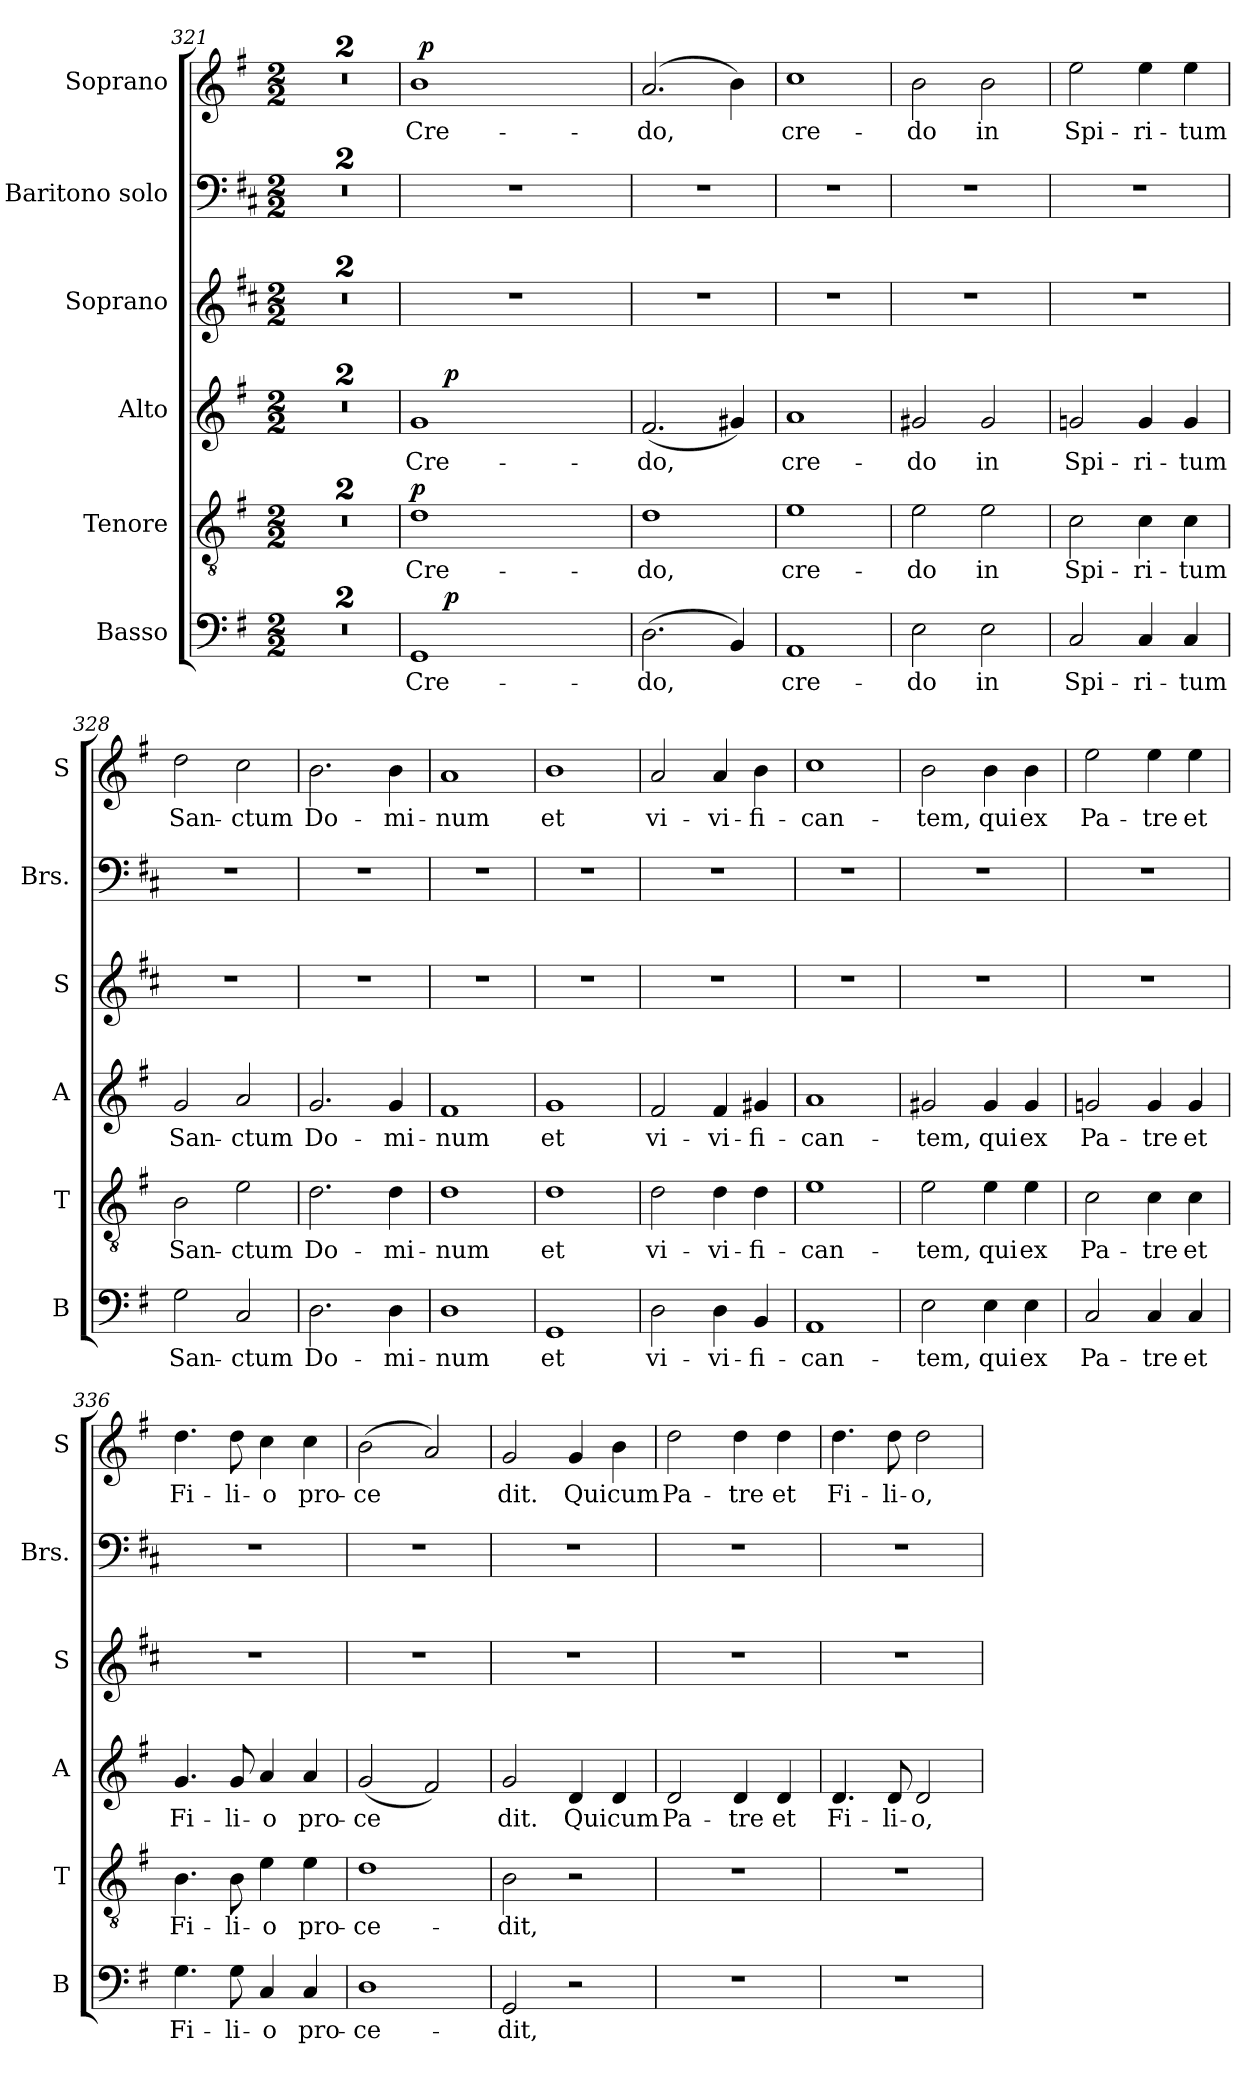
**kern	**text	**dynam	**kern	**text	**dynam	**kern	**text	**dynam	**kern	**kern	**kern	**text	**dynam
*part6	*part6	*part6	*part5	*part5	*part5	*part4	*part4	*part4	*part3	*part2	*part1	*part1	*part1
*staff6	*staff6	*staff6	*staff5	*staff5	*staff5	*staff4	*staff4	*staff4	*staff3	*staff2	*staff1	*staff1	*staff1
*I"Basso	*	*	*I"Tenore	*	*	*I"Alto	*	*	*I"Soprano	*I"Baritono  solo	*I"Soprano	*	*
*I'B	*	*	*I'T	*	*	*I'A	*	*	*I'S	*I'Brs.	*I'S	*	*
*clefF4	*	*	*clefGv2	*	*	*clefG2	*	*	*clefG2	*clefF4	*clefG2	*	*
*k[f#]	*	*	*k[f#]	*	*	*k[f#]	*	*	*k[f#c#]	*k[f#c#]	*k[f#]	*	*
*G:	*	*	*G:	*	*	*G:	*	*	*D:	*D:	*G:	*	*
*M2/2	*	*	*M2/2	*	*	*M2/2	*	*	*M2/2	*M2/2	*M2/2	*	*
=321	=321	=321	=321	=321	=321	=321	=321	=321	=321	=321	=321	=321	=321
1r	.	.	1r	.	.	1r	.	.	1r	1r	1r	.	.
=322	=322	=322	=322	=322	=322	=322	=322	=322	=322	=322	=322	=322	=322
1r	.	.	1r	.	.	1r	.	.	1r	1r	1r	.	.
=323	=323	=323	=323	=323	=323	=323	=323	=323	=323	=323	=323	=323	=323
!	!LO:LY:b:cj	!	!	!LO:LY:b:cj	!LO:DY:a	!	!LO:LY:b:cj	!	!	!	!	!LO:LY:b:cj	!
*^	*	*	*	*	*	*^	*	*	*	*	*^	*	*
1GG	16ryy	Cre-	.	1d	Cre-	p	1g	16ryy	Cre-	.	1r	1r	1b	64ryy	Cre-	.
!	!	!	!	!	!	!	!	!	!	!	!	!	!	!	!	!LO:DY:a
.	.	.	.	.	.	.	.	.	.	.	.	.	.	2ryy	.	p
.	64ryy	.	.	.	.	.	.	64ryy	.	.	.	.	.	.	.	.
!	!	!	!LO:DY:a	!	!	!	!	!	!	!LO:DY:a	!	!	!	!	!	!
.	2ryy	.	p	.	.	.	.	2ryy	.	p	.	.	.	.	.	.
.	.	.	.	.	.	.	.	.	.	.	.	.	.	4ryy	.	.
.	4ryy	.	.	.	.	.	.	4ryy	.	.	.	.	.	.	.	.
.	.	.	.	.	.	.	.	.	.	.	.	.	.	8...ryy	.	.
.	8ryy	.	.	.	.	.	.	8ryy	.	.	.	.	.	.	.	.
.	32.ryy	.	.	.	.	.	.	32.ryy	.	.	.	.	.	.	.	.
=324	=324	=324	=324	=324	=324	=324	=324	=324	=324	=324	=324	=324	=324	=324	=324	=324
!	!	!LO:LY:b:cj	!	!	!LO:LY:b:cj	!	!	!	!LO:LY:b:cj	!	!	!	!	!	!LO:LY:b:cj	!
*v	*v	*	*	*	*	*	*v	*v	*	*	*	*	*v	*v	*	*
(>2.D\	-do,	.	1d	-do,	.	(<2.f#/	-do,	.	1r	1r	(>2.a/	-do,	.
!	!LO:LY:b:cj	!	!	!	!	!	!LO:LY:b:cj	!	!	!	!	!LO:LY:b:cj	!
4BB/)	.	.	.	.	.	4g#X/)	.	.	.	.	4b\)	.	.
=325	=325	=325	=325	=325	=325	=325	=325	=325	=325	=325	=325	=325	=325
!	!LO:LY:b:cj	!	!	!LO:LY:b:cj	!	!	!LO:LY:b:cj	!	!	!	!	!LO:LY:b:cj	!
1AA	cre-	.	1e	cre-	.	1a	cre-	.	1r	1r	1cc	cre-	.
=326	=326	=326	=326	=326	=326	=326	=326	=326	=326	=326	=326	=326	=326
!	!LO:LY:b:cj	!	!	!LO:LY:b:cj	!	!	!LO:LY:b:cj	!	!	!	!	!LO:LY:b:cj	!
2E\	-do	.	2e\	-do	.	2g#X/	-do	.	1r	1r	2b\	-do	.
!	!LO:LY:b:cj	!	!	!LO:LY:b:cj	!	!	!LO:LY:b:cj	!	!	!	!	!LO:LY:b:cj	!
2E\	in	.	2e\	in	.	2g#/	in	.	.	.	2b\	in	.
=327	=327	=327	=327	=327	=327	=327	=327	=327	=327	=327	=327	=327	=327
!	!LO:LY:b:cj	!	!	!LO:LY:b:cj	!	!	!LO:LY:b:cj	!	!	!	!	!LO:LY:b:cj	!
2C/	Spi-	.	2c\	Spi-	.	2gn/	Spi-	.	1r	1r	2ee\	Spi-	.
!	!LO:LY:b:cj	!	!	!LO:LY:b:cj	!	!	!LO:LY:b:cj	!	!	!	!	!LO:LY:b:cj	!
4C/	-ri-	.	4c\	-ri-	.	4g/	-ri-	.	.	.	4ee\	-ri-	.
!	!LO:LY:b:cj	!	!	!LO:LY:b:cj	!	!	!LO:LY:b:cj	!	!	!	!	!LO:LY:b:cj	!
4C/	-tum	.	4c\	-tum	.	4g/	-tum	.	.	.	4ee\	-tum	.
=328	=328	=328	=328	=328	=328	=328	=328	=328	=328	=328	=328	=328	=328
!	!LO:LY:b:cj	!	!	!LO:LY:b:cj	!	!	!LO:LY:b:cj	!	!	!	!	!LO:LY:b:cj	!
2G\	San-	.	2B\	San-	.	2g/	San-	.	1r	1r	2dd\	San-	.
!	!LO:LY:b:cj	!	!	!LO:LY:b:cj	!	!	!LO:LY:b:cj	!	!	!	!	!LO:LY:b:cj	!
2C/	-ctum	.	2e\	-ctum	.	2a/	-ctum	.	.	.	2cc\	-ctum	.
!!LO:LB:g=z
=329	=329	=329	=329	=329	=329	=329	=329	=329	=329	=329	=329	=329	=329
!	!LO:LY:b:cj	!	!	!LO:LY:b:cj	!	!	!LO:LY:b:cj	!	!	!	!	!LO:LY:b:cj	!
2.D\	Do-	.	2.d\	Do-	.	2.g/	Do-	.	1r	1r	2.b\	Do-	.
!	!LO:LY:b:cj	!	!	!LO:LY:b:cj	!	!	!LO:LY:b:cj	!	!	!	!	!LO:LY:b:cj	!
4D\	-mi-	.	4d\	-mi-	.	4g/	-mi-	.	.	.	4b\	-mi-	.
=330	=330	=330	=330	=330	=330	=330	=330	=330	=330	=330	=330	=330	=330
!	!LO:LY:b:cj	!	!	!LO:LY:b:cj	!	!	!LO:LY:b:cj	!	!	!	!	!LO:LY:b:cj	!
1D	-num	.	1d	-num	.	1f#	-num	.	1r	1r	1a	-num	.
=331	=331	=331	=331	=331	=331	=331	=331	=331	=331	=331	=331	=331	=331
!	!LO:LY:b:cj	!	!	!LO:LY:b:cj	!	!	!LO:LY:b:cj	!	!	!	!	!LO:LY:b:cj	!
1GG	et	.	1d	et	.	1g	et	.	1r	1r	1b	et	.
=332	=332	=332	=332	=332	=332	=332	=332	=332	=332	=332	=332	=332	=332
!	!LO:LY:b:cj	!	!	!LO:LY:b:cj	!	!	!LO:LY:b:cj	!	!	!	!	!LO:LY:b:cj	!
2D\	vi-	.	2d\	vi-	.	2f#/	vi-	.	1r	1r	2a/	vi-	.
!	!LO:LY:b:cj	!	!	!LO:LY:b:cj	!	!	!LO:LY:b:cj	!	!	!	!	!LO:LY:b:cj	!
4D\	-vi-	.	4d\	-vi-	.	4f#/	-vi-	.	.	.	4a/	-vi-	.
!	!LO:LY:b:cj	!	!	!LO:LY:b:cj	!	!	!LO:LY:b:cj	!	!	!	!	!LO:LY:b:cj	!
4BB/	-fi-	.	4d\	-fi-	.	4g#X/	-fi-	.	.	.	4b\	-fi-	.
=333	=333	=333	=333	=333	=333	=333	=333	=333	=333	=333	=333	=333	=333
!	!LO:LY:b:cj	!	!	!LO:LY:b:cj	!	!	!LO:LY:b:cj	!	!	!	!	!LO:LY:b:cj	!
1AA	-can-	.	1e	-can-	.	1a	-can-	.	1r	1r	1cc	-can-	.
=334	=334	=334	=334	=334	=334	=334	=334	=334	=334	=334	=334	=334	=334
!	!LO:LY:b:cj	!	!	!LO:LY:b:cj	!	!	!LO:LY:b:cj	!	!	!	!	!LO:LY:b:cj	!
2E\	-tem,	.	2e\	-tem,	.	2g#X/	-tem,	.	1r	1r	2b\	-tem,	.
!	!LO:LY:b:cj	!	!	!LO:LY:b:cj	!	!	!LO:LY:b:cj	!	!	!	!	!LO:LY:b:cj	!
4E\	qui	.	4e\	qui	.	4g#/	qui	.	.	.	4b\	qui	.
!	!LO:LY:b:cj	!	!	!LO:LY:b:cj	!	!	!LO:LY:b:cj	!	!	!	!	!LO:LY:b:cj	!
4E\	ex	.	4e\	ex	.	4g#/	ex	.	.	.	4b\	ex	.
=335	=335	=335	=335	=335	=335	=335	=335	=335	=335	=335	=335	=335	=335
!	!LO:LY:b:cj	!	!	!LO:LY:b:cj	!	!	!LO:LY:b:cj	!	!	!	!	!LO:LY:b:cj	!
2C/	Pa-	.	2c\	Pa-	.	2gn/	Pa-	.	1r	1r	2ee\	Pa-	.
!	!LO:LY:b:cj	!	!	!LO:LY:b:cj	!	!	!LO:LY:b:cj	!	!	!	!	!LO:LY:b:cj	!
4C/	-tre	.	4c\	-tre	.	4g/	-tre	.	.	.	4ee\	-tre	.
!	!LO:LY:b:cj	!	!	!LO:LY:b:cj	!	!	!LO:LY:b:cj	!	!	!	!	!LO:LY:b:cj	!
4C/	et	.	4c\	et	.	4g/	et	.	.	.	4ee\	et	.
=336	=336	=336	=336	=336	=336	=336	=336	=336	=336	=336	=336	=336	=336
!	!LO:LY:b:cj	!	!	!LO:LY:b:cj	!	!	!LO:LY:b:cj	!	!	!	!	!LO:LY:b:cj	!
4.G\	Fi-	.	4.B\	Fi-	.	4.g/	Fi-	.	1r	1r	4.dd\	Fi-	.
!	!LO:LY:b:cj	!	!	!LO:LY:b:cj	!	!	!LO:LY:b:cj	!	!	!	!	!LO:LY:b:cj	!
8G\	-li-	.	8B\	-li-	.	8g/	-li-	.	.	.	8dd\	-li-	.
!	!LO:LY:b:cj	!	!	!LO:LY:b:cj	!	!	!LO:LY:b:cj	!	!	!	!	!LO:LY:b:cj	!
4C/	-o	.	4e\	-o	.	4a/	-o	.	.	.	4cc\	-o	.
!	!LO:LY:b:cj	!	!	!LO:LY:b:cj	!	!	!LO:LY:b:cj	!	!	!	!	!LO:LY:b:cj	!
4C/	pro-	.	4e\	pro-	.	4a/	pro-	.	.	.	4cc\	pro-	.
!!LO:PB:g=z
=337	=337	=337	=337	=337	=337	=337	=337	=337	=337	=337	=337	=337	=337
!	!LO:LY:b:cj	!	!	!LO:LY:b:cj	!	!	!LO:LY:b:cj	!	!	!	!	!LO:LY:b:cj	!
1D	-ce-	.	1d	-ce-	.	(<2g/	-ce-	.	1r	1r	(>2b\	-ce-	.
!	!	!	!	!	!	!	!LO:LY:b:cj	!	!	!	!	!LO:LY:b:cj	!
.	.	.	.	.	.	2f#/)	--	.	.	.	2a/)	--	.
=338	=338	=338	=338	=338	=338	=338	=338	=338	=338	=338	=338	=338	=338
!	!LO:LY:b:cj	!	!	!LO:LY:b:cj	!	!	!LO:LY:b:cj	!	!	!	!	!LO:LY:b:cj	!
2GG/	-dit,	.	2B\	-dit,	.	2g/	-dit.	.	1r	1r	2g/	-dit.	.
!	!	!	!	!	!	!	!LO:LY:b:cj	!	!	!	!	!LO:LY:b:cj	!
2r	.	.	2r	.	.	4d/	Qui	.	.	.	4g/	Qui	.
!	!	!	!	!	!	!	!LO:LY:b:cj	!	!	!	!	!LO:LY:b:cj	!
.	.	.	.	.	.	4d/	cum	.	.	.	4b\	cum	.
=339	=339	=339	=339	=339	=339	=339	=339	=339	=339	=339	=339	=339	=339
!	!	!	!	!	!	!	!LO:LY:b:cj	!	!	!	!	!LO:LY:b:cj	!
1r	.	.	1r	.	.	2d/	Pa-	.	1r	1r	2dd\	Pa-	.
!	!	!	!	!	!	!	!LO:LY:b:cj	!	!	!	!	!LO:LY:b:cj	!
.	.	.	.	.	.	4d/	-tre	.	.	.	4dd\	-tre	.
!	!	!	!	!	!	!	!LO:LY:b:cj	!	!	!	!	!LO:LY:b:cj	!
.	.	.	.	.	.	4d/	et	.	.	.	4dd\	et	.
=340	=340	=340	=340	=340	=340	=340	=340	=340	=340	=340	=340	=340	=340
!	!	!	!	!	!	!	!LO:LY:b:cj	!	!	!	!	!LO:LY:b:cj	!
1r	.	.	1r	.	.	4.d/	Fi-	.	1r	1r	4.dd\	Fi-	.
!	!	!	!	!	!	!	!LO:LY:b:cj	!	!	!	!	!LO:LY:b:cj	!
.	.	.	.	.	.	8d/	-li-	.	.	.	8dd\	-li-	.
!	!	!	!	!	!	!	!LO:LY:b:cj	!	!	!	!	!LO:LY:b:cj	!
.	.	.	.	.	.	2d/	-o,	.	.	.	2dd\	-o,	.
=	=	=	=	=	=	=	=	=	=	=	=	=	=
*-	*-	*-	*-	*-	*-	*-	*-	*-	*-	*-	*-	*-	*-
